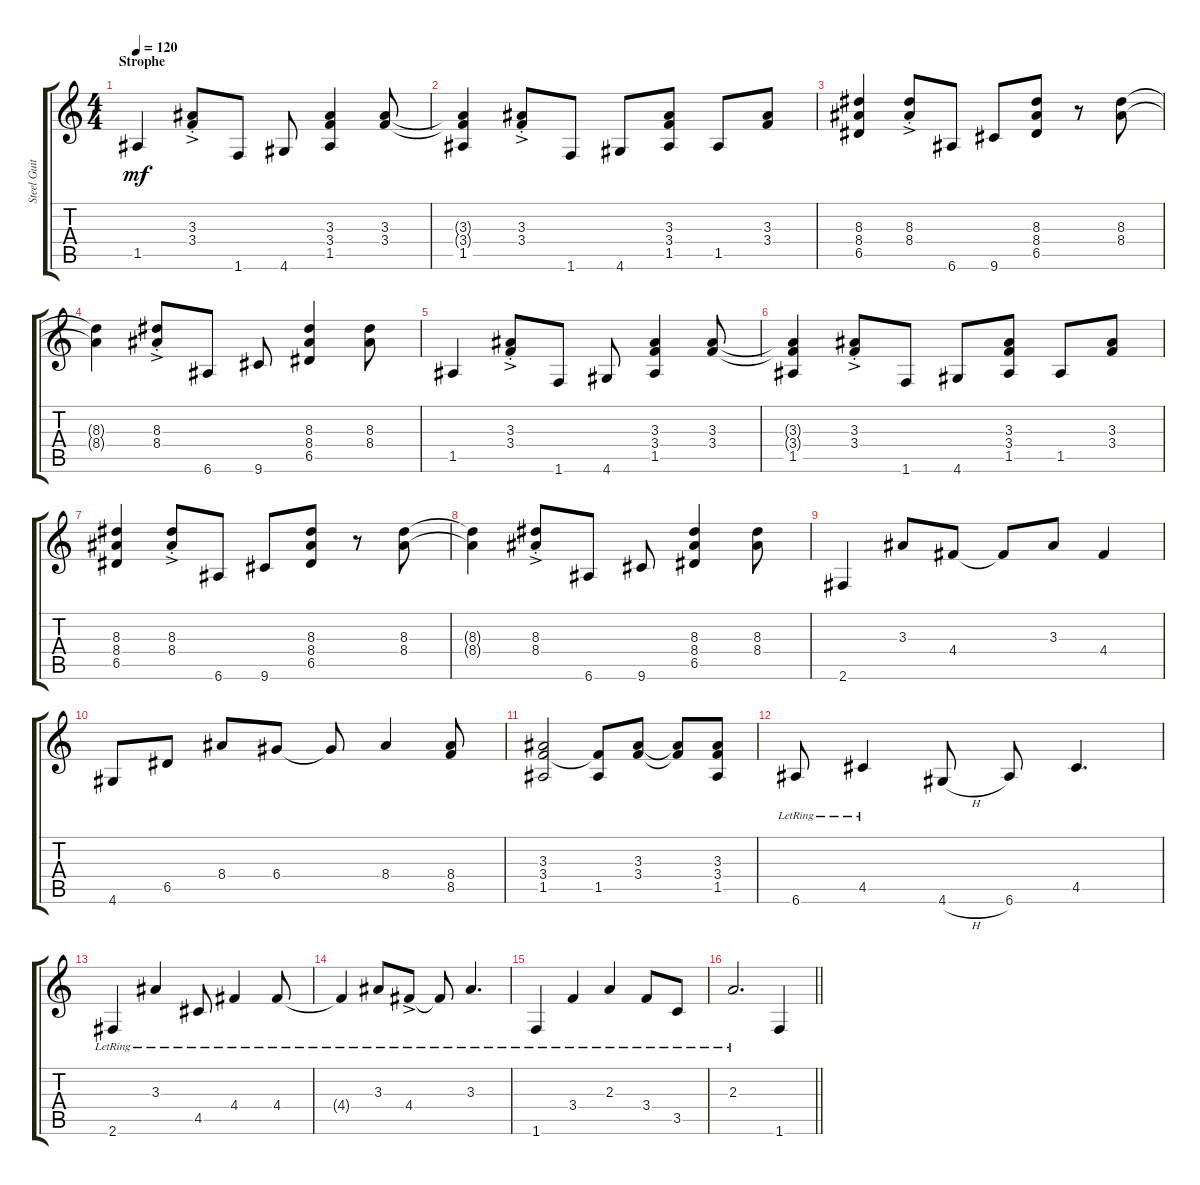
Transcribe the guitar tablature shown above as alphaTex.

\track ("Steel Guitar" "Steel Guit") {instrument acousticguitarsteel}
\staff {score tabs}
\tuning (E4 B3 G3 D3 A2 E2) {hide}
\ts (4 4)
\section ("" "Strophe")
\tempo 120
\clef g2
\ks c
1.5.4{dy mf} (3.3{ac st} 3.4).8 1.6.8 4.6.8 (3.3 3.4 1.5).4 (3.3 3.4).8 |
(3.3{t} 3.4{t} 1.5).4 (3.3{ac st} 3.4{ac st}).8 1.6.8 4.6.8 (3.3 3.4 1.5).8 1.5.8 (3.3 3.4).8 |
(8.3 8.4 6.5).4 (8.3{ac st} 8.4).8 6.6.8 9.6.8 (8.3 8.4 6.5).8 r.8 (8.3 8.4).8 |
(8.3{t} 8.4{t}).4 (8.3{ac st} 8.4).8 6.6.8 9.6.8 (8.3 8.4 6.5).4 (8.3 8.4).8 |
1.5.4 (3.3{ac st} 3.4).8 1.6.8 4.6.8 (3.3 3.4 1.5).4 (3.3 3.4).8 |
(3.3{t} 3.4{t} 1.5).4 (3.3{ac st} 3.4{ac st}).8 1.6.8 4.6.8 (3.3 3.4 1.5).8 1.5.8 (3.3 3.4).8 |
(8.3 8.4 6.5).4 (8.3{ac st} 8.4).8 6.6.8 9.6.8 (8.3 8.4 6.5).8 r.8 (8.3 8.4).8 |
(8.3{t} 8.4{t}).4 (8.3{ac st} 8.4).8 6.6.8 9.6.8 (8.3 8.4 6.5).4 (8.3 8.4).8 |
2.6.4 3.3.8 4.4.8 4.4{t}.8 3.3.8 4.4.4 |
4.6.8 6.5.8 8.4.8 6.4.8 6.4{t}.8 8.4.4 (8.4 8.5).8 |
(3.3 3.4 1.5).2 (3.4{t} 1.5).8 (3.3 3.4).8 (3.3{t} 3.4{t}).8 (3.3 3.4 1.5).8 |
6.6{lr}.8 4.5{lr}.4 4.6{h}.8 6.6.8 4.5.4{d} |
2.6{lr}.4 3.3{lr}.4 4.5{lr}.8 4.4{lr}.4 4.4{lr}.8 |
4.4{lr t}.4 3.3{lr}.8 4.4{ac lr}.8 4.4{lr t}.8 3.3{lr}.4{d} |
1.6{lr}.4 3.4{lr}.4 2.3{lr}.4 3.4{lr}.8 3.5{lr}.8 |
\barLineRight lightlight
2.3{lr}.2{d} 1.6.4
